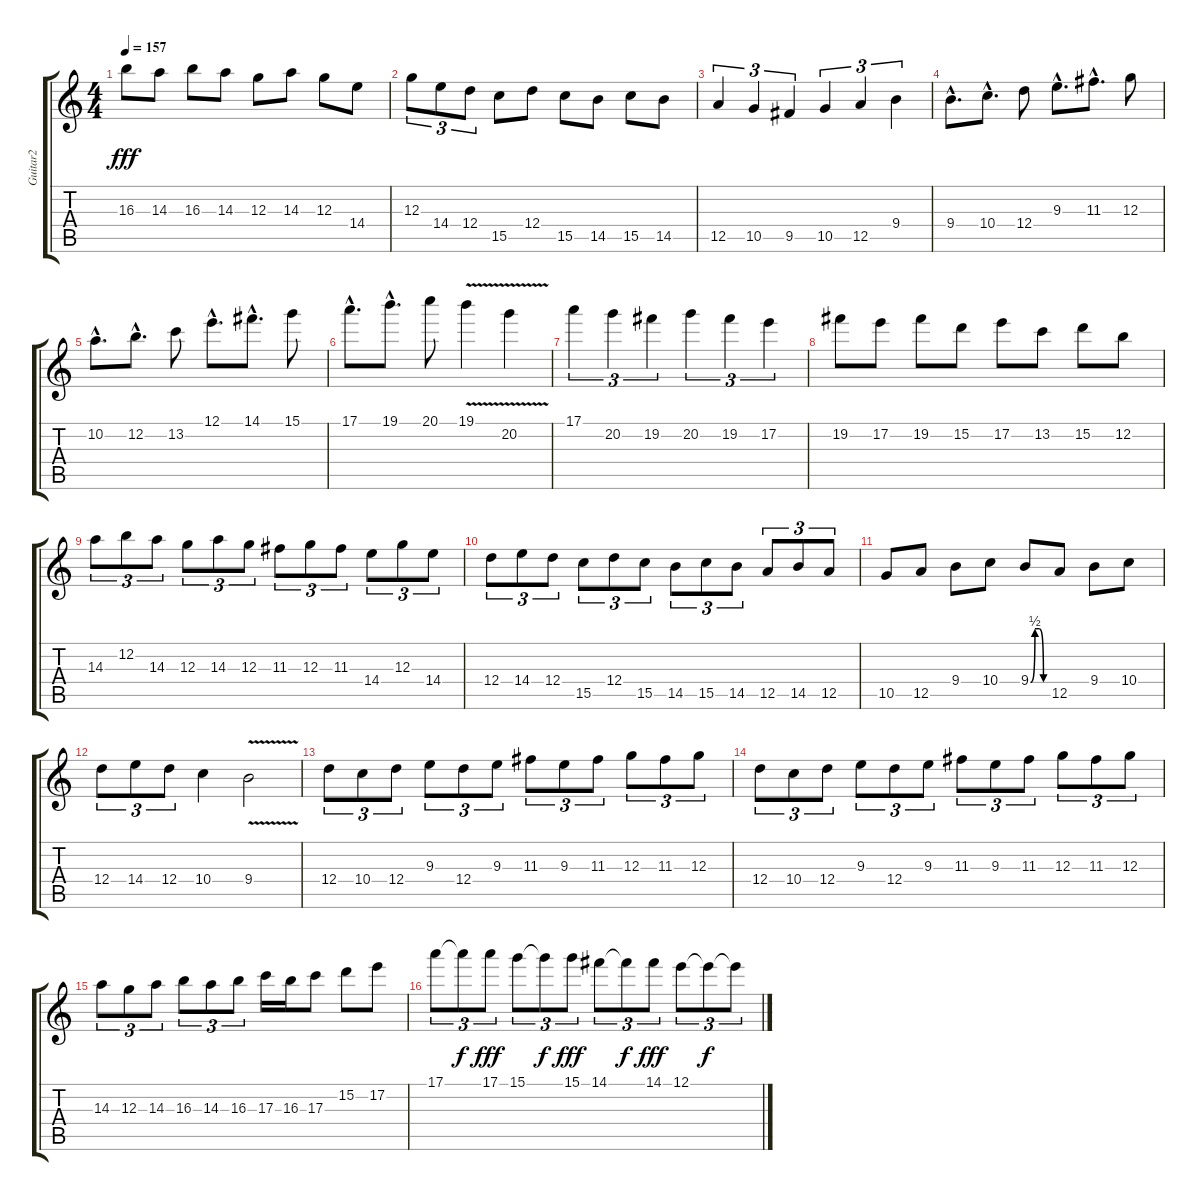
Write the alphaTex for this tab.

\track ("Guitar2" "Guitar2") {instrument overdrivenguitar}
\staff {score tabs}
\tuning (E4 B3 G3 D3 A2 E2) {hide}
\ts (4 4)
\tempo 157
\clef g2
\ks c
16.3.8{dy fff} 14.3.8 16.3.8 14.3.8 12.3.8 14.3.8 12.3.8 14.4.8 |
12.3.8{tu (3 2)} 14.4.8{tu (3 2)} 12.4.8{tu (3 2)} 15.5.8 12.4.8 15.5.8 14.5.8 15.5.8 14.5.8 |
12.5.4{tu (3 2)} 10.5.4{tu (3 2)} 9.5.4{tu (3 2)} 10.5.4{tu (3 2)} 12.5.4{tu (3 2)} 9.4.4{tu (3 2)} |
9.4{hac}.8{d} 10.4{hac}.8{d} 12.4.8 9.3{hac}.8{d} 11.3{hac}.8{d} 12.3.8 |
10.2{hac}.8{d} 12.2{hac}.8{d} 13.2.8 12.1{hac}.8{d} 14.1{hac}.8{d} 15.1.8 |
17.1{hac}.8{d} 19.1{hac}.8{d} 20.1.8 19.1{v}.4 20.2{v}.4 |
17.1.4{tu (3 2)} 20.2.4{tu (3 2)} 19.2.4{tu (3 2)} 20.2.4{tu (3 2)} 19.2.4{tu (3 2)} 17.2.4{tu (3 2)} |
19.2.8 17.2.8 19.2.8 15.2.8 17.2.8 13.2.8 15.2.8 12.2.8 |
14.3.8{tu (3 2)} 12.2.8{tu (3 2)} 14.3.8{tu (3 2)} 12.3.8{tu (3 2)} 14.3.8{tu (3 2)} 12.3.8{tu (3 2)} 11.3.8{tu (3 2)} 12.3.8{tu (3 2)} 11.3.8{tu (3 2)} 14.4.8{tu (3 2)} 12.3.8{tu (3 2)} 14.4.8{tu (3 2)} |
12.4.8{tu (3 2)} 14.4.8{tu (3 2)} 12.4.8{tu (3 2)} 15.5.8{tu (3 2)} 12.4.8{tu (3 2)} 15.5.8{tu (3 2)} 14.5.8{tu (3 2)} 15.5.8{tu (3 2)} 14.5.8{tu (3 2)} 12.5.8{tu (3 2)} 14.5.8{tu (3 2)} 12.5.8{tu (3 2)} |
10.5.8 12.5.8 9.4.8 10.4.8 9.4{be (custom 0 0 15 2 30 2 45 0 60 0)}.8 12.5.8 9.4.8 10.4.8 |
12.4.8{tu (3 2)} 14.4.8{tu (3 2)} 12.4.8{tu (3 2)} 10.4.4 9.4{v}.2 |
12.4.8{tu (3 2)} 10.4.8{tu (3 2)} 12.4.8{tu (3 2)} 9.3.8{tu (3 2)} 12.4.8{tu (3 2)} 9.3.8{tu (3 2)} 11.3.8{tu (3 2)} 9.3.8{tu (3 2)} 11.3.8{tu (3 2)} 12.3.8{tu (3 2)} 11.3.8{tu (3 2)} 12.3.8{tu (3 2)} |
12.4.8{tu (3 2)} 10.4.8{tu (3 2)} 12.4.8{tu (3 2)} 9.3.8{tu (3 2)} 12.4.8{tu (3 2)} 9.3.8{tu (3 2)} 11.3.8{tu (3 2)} 9.3.8{tu (3 2)} 11.3.8{tu (3 2)} 12.3.8{tu (3 2)} 11.3.8{tu (3 2)} 12.3.8{tu (3 2)} |
14.3.8{tu (3 2)} 12.3.8{tu (3 2)} 14.3.8{tu (3 2)} 16.3.8{tu (3 2)} 14.3.8{tu (3 2)} 16.3.8{tu (3 2)} 17.3.16 16.3.16 17.3.8 15.2.8 17.2.8 |
17.1.8{tu (3 2)} 17.1{t}.8{tu (3 2) dy f} 17.1.8{tu (3 2) dy fff} 15.1.8{tu (3 2)} 15.1{t}.8{tu (3 2) dy f} 15.1.8{tu (3 2) dy fff} 14.1.8{tu (3 2)} 14.1{t}.8{tu (3 2) dy f} 14.1.8{tu (3 2) dy fff} 12.1.8{tu (3 2)} 12.1{t}.8{tu (3 2) dy f} 12.1{t}.8{tu (3 2)}
